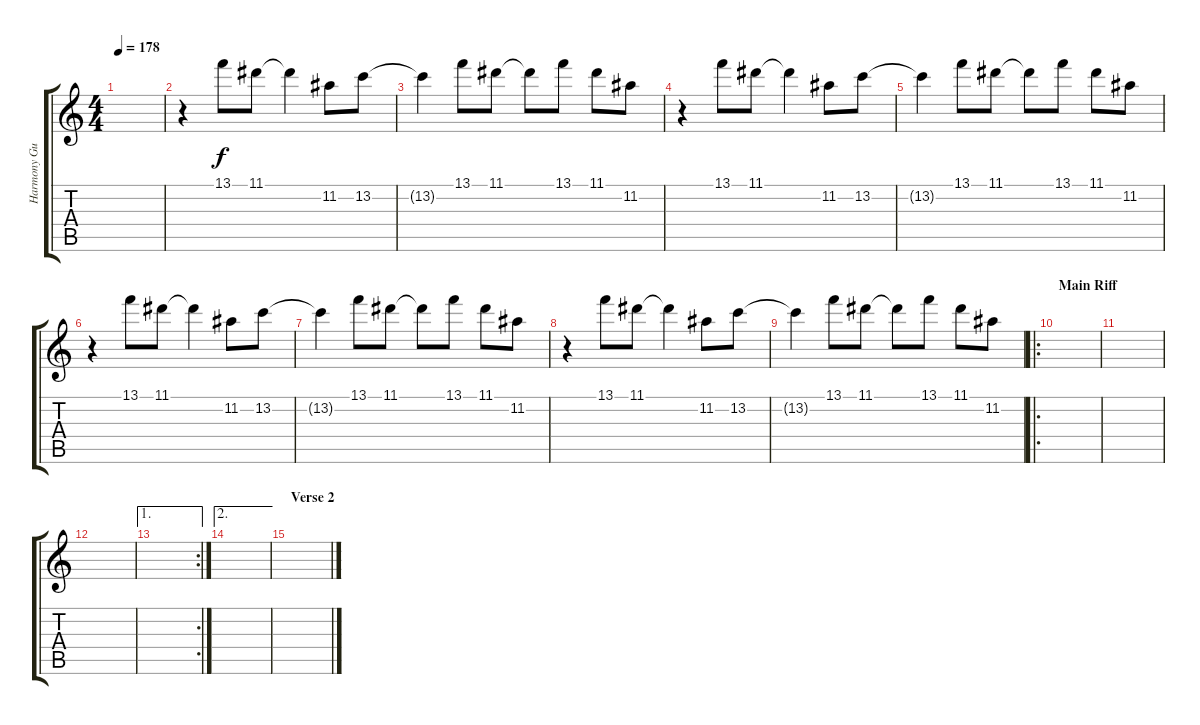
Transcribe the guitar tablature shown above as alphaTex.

\track ("Harmony Guitar" "Harmony Gu") {instrument distortionguitar}
\staff {score tabs}
\tuning (E4 B3 G3 D3 A2 E2) {hide}
\ts (4 4)
\tempo 178
\clef g2
\ks c
|
r.4 13.1.8 11.1.8 11.1{t}.4 11.2.8 13.2.8 |
13.2{t}.4 13.1.8 11.1.8 11.1{t}.8 13.1.8 11.1.8 11.2.8 |
r.4 13.1.8 11.1.8 11.1{t}.4 11.2.8 13.2.8 |
13.2{t}.4 13.1.8 11.1.8 11.1{t}.8 13.1.8 11.1.8 11.2.8 |
r.4 13.1.8 11.1.8 11.1{t}.4 11.2.8 13.2.8 |
13.2{t}.4 13.1.8 11.1.8 11.1{t}.8 13.1.8 11.1.8 11.2.8 |
r.4 13.1.8 11.1.8 11.1{t}.4 11.2.8 13.2.8 |
13.2{t}.4 13.1.8 11.1.8 11.1{t}.8 13.1.8 11.1.8 11.2.8 |
\ro
\section ("" "Main Riff")
|
|
|
\ae 1
\rc 2
|
\ae 2
|
\section ("" "Verse 2")
